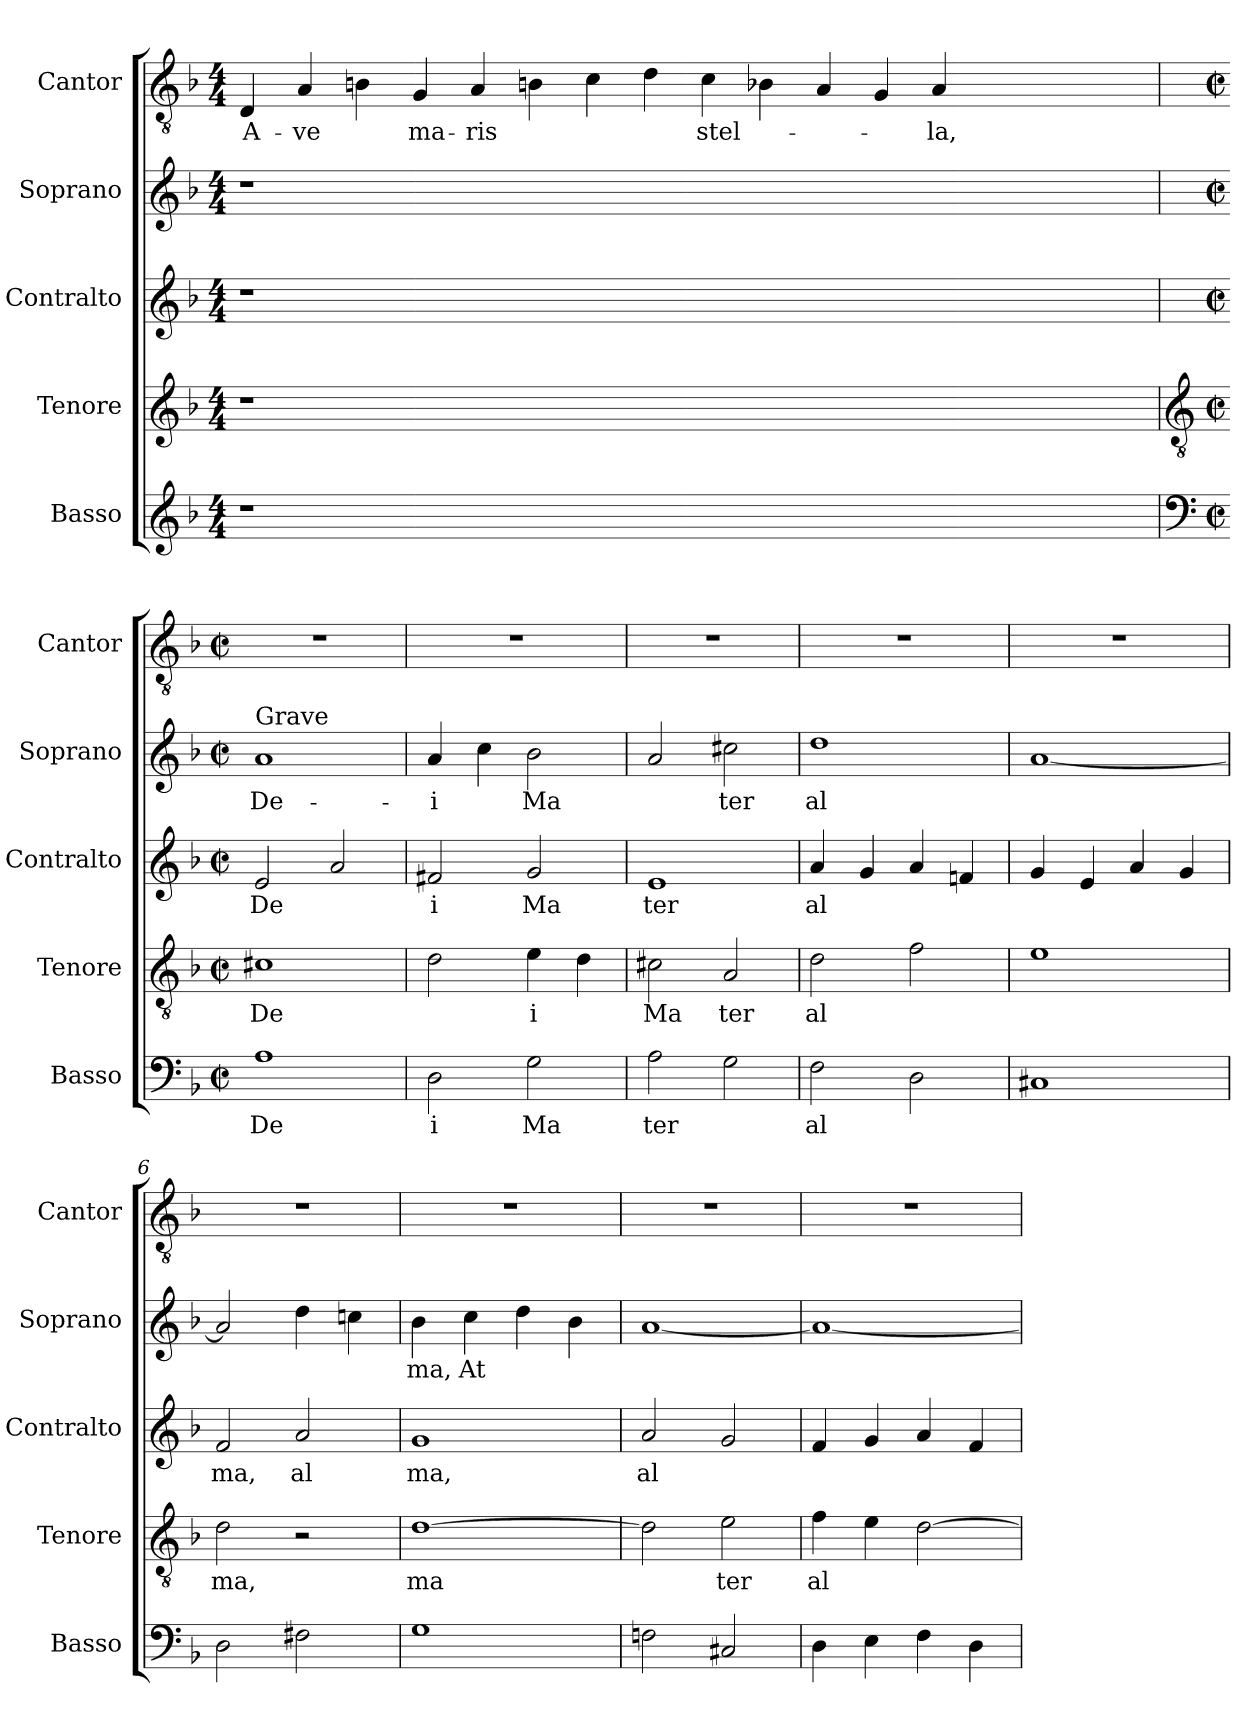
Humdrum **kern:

**kern	**text	**kern	**text	**kern	**text	**kern	**text	**kern	**text
*part5	*part5	*part4	*part4	*part3	*part3	*part2	*part2	*part1	*part1
*staff5	*staff5	*staff4	*staff4	*staff3	*staff3	*staff2	*staff2	*staff1	*staff1
*I"Basso	*	*I"Tenore	*	*I"Contralto	*	*I"Soprano	*	*I"Cantor	*
*I'Basso	*	*I'Tenore	*	*I'Contralto	*	*I'Soprano	*	*I'Cantor	*
*clefG2	*	*clefG2	*	*clefG2	*	*clefG2	*	*clefGv2	*
*k[b-]	*	*k[b-]	*	*k[b-]	*	*k[b-]	*	*k[b-]	*
*F:	*	*F:	*	*F:	*	*F:	*	*F:	*
*M4/4	*	*M4/4	*	*M4/4	*	*M4/4	*	*M4/4	*
=	=	=	=	=	=	=	=	=	=
!	!	!	!	!	!	!	!	!	!LO:LY:b
1r	.	1r	.	1r	.	1r	.	4D/	A-
!	!	!	!	!	!	!	!	!	!LO:LY:b
.	.	.	.	.	.	.	.	4A/	-ve
.	.	.	.	.	.	.	.	4Bn\	.
!	!	!	!	!	!	!	!	!	!LO:LY:b
.	.	.	.	.	.	.	.	4G/	ma-
!	!	!	!	!	!	!	!	!	!LO:LY:b
0ryy	.	0ryy	.	0ryy	.	0ryy	.	4A/	-ris
.	.	.	.	.	.	.	.	4Bn\	.
.	.	.	.	.	.	.	.	4c\	.
.	.	.	.	.	.	.	.	4d\	.
!	!	!	!	!	!	!	!	!	!LO:LY:b
.	.	.	.	.	.	.	.	4c\	stel-
.	.	.	.	.	.	.	.	4B-X\	.
.	.	.	.	.	.	.	.	4A/	.
.	.	.	.	.	.	.	.	4G/	.
!	!	!	!	!	!	!	!	!	!LO:LY:b
1ryy	.	1ryy	.	1ryy	.	1ryy	.	4A/	-la,
.	.	.	.	.	.	.	.	1ryy	.
4ryy	.	4ryy	.	4ryy	.	4ryy	.	.	.
!!LO:LB:g=z
=1	=1	=1	=1	=1	=1	=1	=1	=1	=1
*clefF4	*	*clefGv2	*	*	*	*	*	*	*
*M2/2	*	*M2/2	*	*M2/2	*	*M2/2	*	*M2/2	*
*met(c|)	*	*met(c|)	*	*met(c|)	*	*met(c|)	*	*met(c|)	*
!	!	!	!	!	!	!LO:TX:a:t=Grave	!	!	!
!	!LO:LY:b	!	!LO:LY:b	!	!LO:LY:b	!	!LO:LY:b	!	!
1A	De	1c#X	De	2e/	De	1a	De-	1r	.
.	.	.	.	2a/	.	.	.	.	.
=2	=2	=2	=2	=2	=2	=2	=2	=2	=2
!	!LO:LY:b	!	!	!	!LO:LY:b	!	!LO:LY:b	!	!
2D\	i	2d\	.	2f#X/	i	4a/	-i	1r	.
.	.	.	.	.	.	4cc\	.	.	.
!	!LO:LY:b	!	!LO:LY:b	!	!LO:LY:b	!	!LO:LY:b	!	!
2G\	Ma	4e\	i	2g/	Ma	2b-\	Ma	.	.
.	.	4d\	.	.	.	.	.	.	.
=3	=3	=3	=3	=3	=3	=3	=3	=3	=3
!	!LO:LY:b	!	!LO:LY:b	!	!LO:LY:b	!	!	!	!
2A\	ter	2c#X\	Ma	1e	ter	2a/	.	1r	.
!	!	!	!LO:LY:b	!	!	!	!LO:LY:b	!	!
2G\	.	2A/	ter	.	.	2cc#X\	ter	.	.
=4	=4	=4	=4	=4	=4	=4	=4	=4	=4
!	!LO:LY:b	!	!LO:LY:b	!	!LO:LY:b	!	!LO:LY:b	!	!
2F\	al	2d\	al	4a/	al	1dd	al	1r	.
.	.	.	.	4g/	.	.	.	.	.
2D\	.	2f\	.	4a/	.	.	.	.	.
.	.	.	.	4fn/	.	.	.	.	.
=5	=5	=5	=5	=5	=5	=5	=5	=5	=5
1C#X	.	1e	.	4g/	.	[1a	.	1r	.
.	.	.	.	4e/	.	.	.	.	.
.	.	.	.	4a/	.	.	.	.	.
.	.	.	.	4g/	.	.	.	.	.
=6	=6	=6	=6	=6	=6	=6	=6	=6	=6
!	!	!	!LO:LY:b	!	!LO:LY:b	!	!	!	!
2D\	.	2d\	ma,	2f/	ma,	2a/]	.	1r	.
!	!	!	!	!	!LO:LY:b	!	!	!	!
2F#X\	.	2r	.	2a/	al	4dd\	.	.	.
.	.	.	.	.	.	4ccn\	.	.	.
=7	=7	=7	=7	=7	=7	=7	=7	=7	=7
!	!	!	!LO:LY:b	!	!LO:LY:b	!	!LO:LY:b	!	!
1G	.	[1d	ma	1g	ma,	4b-\	ma,	1r	.
!	!	!	!	!	!	!	!LO:LY:b	!	!
.	.	.	.	.	.	4cc\	At	.	.
.	.	.	.	.	.	4dd\	.	.	.
.	.	.	.	.	.	4b-\	.	.	.
!!LO:LB:g=z
=8	=8	=8	=8	=8	=8	=8	=8	=8	=8
!	!	!	!	!	!LO:LY:b	!	!	!	!
2Fn\	.	2d\]	.	2a/	al	[1a	.	1r	.
!	!	!	!LO:LY:b	!	!	!	!	!	!
2C#X/	.	2e\	ter	2g/	.	.	.	.	.
=9	=9	=9	=9	=9	=9	=9	=9	=9	=9
!	!	!	!LO:LY:b	!	!	!	!	!	!
4D\	.	4f\	al	4f/	.	1a_	.	1r	.
4E\	.	4e\	.	4g/	.	.	.	.	.
4F\	.	[2d\	.	4a/	.	.	.	.	.
4D\	.	.	.	4f/	.	.	.	.	.
=	=	=	=	=	=	=	=	=	=
*-	*-	*-	*-	*-	*-	*-	*-	*-	*-
